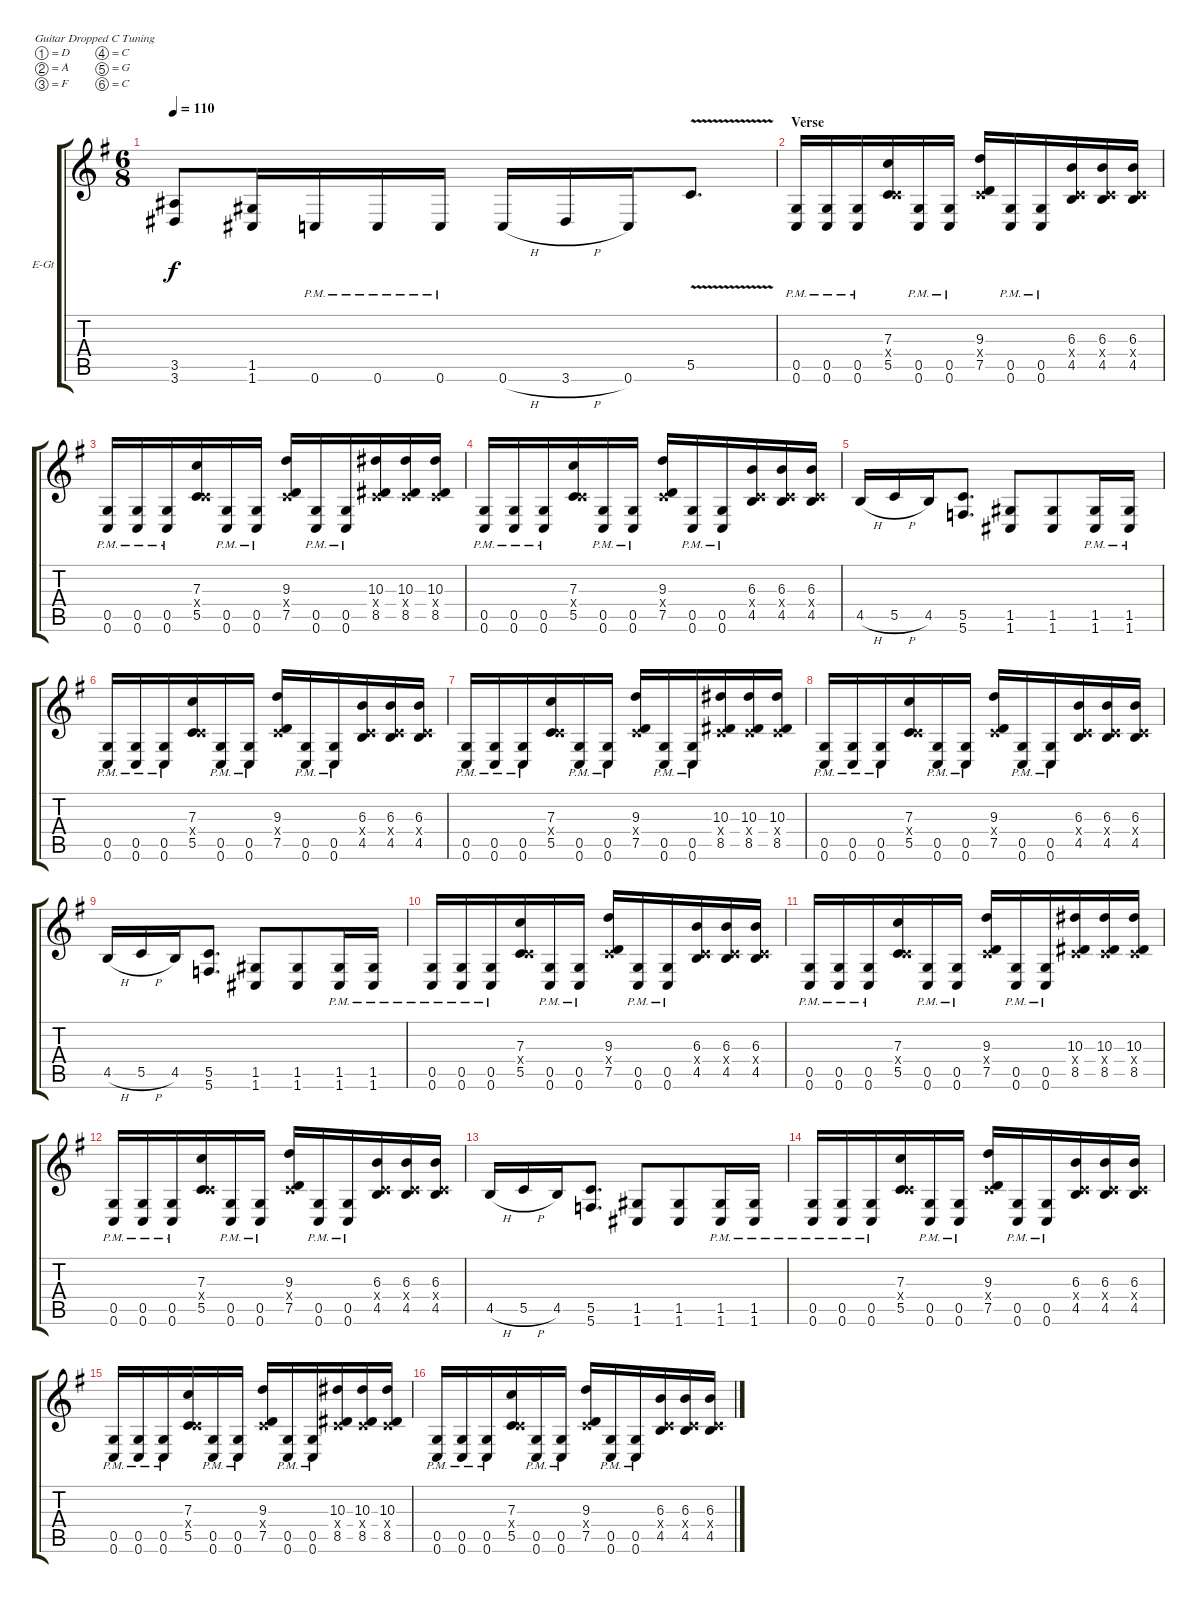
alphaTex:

\bracketExtendMode groupsimilarinstruments
\firstSystemTrackNameOrientation horizontal
\otherSystemsTrackNameOrientation horizontal
\track ("Electric Guitar 2" "E-Gt") {instrument distortionguitar}
\staff {score tabs}
\tuning (D4 A3 F3 C3 G2 C2)
\ts (6 8)
\tempo 110
\clef g2
\ks eminor
(3.6 3.5).8{dy f} (1.5 1.6).16 0.6{pm}.16 0.6{pm}.16 0.6{pm}.16 0.6{h}.16 3.6{h}.16 0.6.16 5.5{v}.8{d} |
\section ("" "Verse")
(0.6{pm} 0.5{pm}).16 (0.6{pm} 0.5{pm}).16 (0.6{pm} 0.5{pm}).16 (5.5 7.3 0.4{x}).16 (0.6{pm} 0.5{pm}).16 (0.6{pm} 0.5{pm}).16 (7.5 9.3 0.4{x}).16 (0.6{pm} 0.5{pm}).16 (0.6{pm} 0.5{pm}).16 (4.5 6.3 0.4{x}).16 (4.5 6.3 0.4{x}).16 (4.5 6.3 0.4{x}).16 |
(0.6{pm} 0.5{pm}).16 (0.6{pm} 0.5{pm}).16 (0.6{pm} 0.5{pm}).16 (5.5 7.3 0.4{x}).16 (0.6{pm} 0.5{pm}).16 (0.6{pm} 0.5{pm}).16 (7.5 9.3 0.4{x}).16 (0.6{pm} 0.5{pm}).16 (0.6{pm} 0.5{pm}).16 (8.5 10.3 0.4{x}).16 (8.5 10.3 0.4{x}).16 (8.5 10.3 0.4{x}).16 |
(0.6{pm} 0.5{pm}).16 (0.6{pm} 0.5{pm}).16 (0.6{pm} 0.5{pm}).16 (5.5 7.3 0.4{x}).16 (0.6{pm} 0.5{pm}).16 (0.6{pm} 0.5{pm}).16 (7.5 9.3 0.4{x}).16 (0.6{pm} 0.5{pm}).16 (0.6{pm} 0.5{pm}).16 (4.5 6.3 0.4{x}).16 (4.5 6.3 0.4{x}).16 (4.5 6.3 0.4{x}).16 |
4.5{h}.16 5.5{h}.16 4.5.16 (5.6 5.5).8{d} (1.6 1.5).8 (1.6 1.5).8 (1.5{pm} 1.6{pm}).16 (1.6{pm} 1.5{pm}).16 |
(0.6{pm} 0.5{pm}).16 (0.6{pm} 0.5{pm}).16 (0.6{pm} 0.5{pm}).16 (5.5 7.3 0.4{x}).16 (0.6{pm} 0.5{pm}).16 (0.6{pm} 0.5{pm}).16 (7.5 9.3 0.4{x}).16 (0.6{pm} 0.5{pm}).16 (0.6{pm} 0.5{pm}).16 (4.5 6.3 0.4{x}).16 (4.5 6.3 0.4{x}).16 (4.5 6.3 0.4{x}).16 |
(0.6{pm} 0.5{pm}).16 (0.6{pm} 0.5{pm}).16 (0.6{pm} 0.5{pm}).16 (5.5 7.3 0.4{x}).16 (0.6{pm} 0.5{pm}).16 (0.6{pm} 0.5{pm}).16 (7.5 9.3 0.4{x}).16 (0.6{pm} 0.5{pm}).16 (0.6{pm} 0.5{pm}).16 (8.5 10.3 0.4{x}).16 (8.5 10.3 0.4{x}).16 (8.5 10.3 0.4{x}).16 |
(0.6{pm} 0.5{pm}).16 (0.6{pm} 0.5{pm}).16 (0.6{pm} 0.5{pm}).16 (5.5 7.3 0.4{x}).16 (0.6{pm} 0.5{pm}).16 (0.6{pm} 0.5{pm}).16 (7.5 9.3 0.4{x}).16 (0.6{pm} 0.5{pm}).16 (0.6{pm} 0.5{pm}).16 (4.5 6.3 0.4{x}).16 (4.5 6.3 0.4{x}).16 (4.5 6.3 0.4{x}).16 |
4.5{h}.16 5.5{h}.16 4.5.16 (5.6 5.5).8{d} (1.6 1.5).8 (1.6 1.5).8 (1.5{pm} 1.6{pm}).16 (1.6{pm} 1.5{pm}).16 |
(0.6{pm} 0.5{pm}).16 (0.6{pm} 0.5{pm}).16 (0.6{pm} 0.5{pm}).16 (5.5 7.3 0.4{x}).16 (0.6{pm} 0.5{pm}).16 (0.6{pm} 0.5{pm}).16 (7.5 9.3 0.4{x}).16 (0.6{pm} 0.5{pm}).16 (0.6{pm} 0.5{pm}).16 (4.5 6.3 0.4{x}).16 (4.5 6.3 0.4{x}).16 (4.5 6.3 0.4{x}).16 |
(0.6{pm} 0.5{pm}).16 (0.6{pm} 0.5{pm}).16 (0.6{pm} 0.5{pm}).16 (5.5 7.3 0.4{x}).16 (0.6{pm} 0.5{pm}).16 (0.6{pm} 0.5{pm}).16 (7.5 9.3 0.4{x}).16 (0.6{pm} 0.5{pm}).16 (0.6{pm} 0.5{pm}).16 (8.5 10.3 0.4{x}).16 (8.5 10.3 0.4{x}).16 (8.5 10.3 0.4{x}).16 |
(0.6{pm} 0.5{pm}).16 (0.6{pm} 0.5{pm}).16 (0.6{pm} 0.5{pm}).16 (5.5 7.3 0.4{x}).16 (0.6{pm} 0.5{pm}).16 (0.6{pm} 0.5{pm}).16 (7.5 9.3 0.4{x}).16 (0.6{pm} 0.5{pm}).16 (0.6{pm} 0.5{pm}).16 (4.5 6.3 0.4{x}).16 (4.5 6.3 0.4{x}).16 (4.5 6.3 0.4{x}).16 |
4.5{h}.16 5.5{h}.16 4.5.16 (5.6 5.5).8{d} (1.6 1.5).8 (1.6 1.5).8 (1.5{pm} 1.6{pm}).16 (1.6{pm} 1.5{pm}).16 |
(0.6{pm} 0.5{pm}).16 (0.6{pm} 0.5{pm}).16 (0.6{pm} 0.5{pm}).16 (5.5 7.3 0.4{x}).16 (0.6{pm} 0.5{pm}).16 (0.6{pm} 0.5{pm}).16 (7.5 9.3 0.4{x}).16 (0.6{pm} 0.5{pm}).16 (0.6{pm} 0.5{pm}).16 (4.5 6.3 0.4{x}).16 (4.5 6.3 0.4{x}).16 (4.5 6.3 0.4{x}).16 |
(0.6{pm} 0.5{pm}).16 (0.6{pm} 0.5{pm}).16 (0.6{pm} 0.5{pm}).16 (5.5 7.3 0.4{x}).16 (0.6{pm} 0.5{pm}).16 (0.6{pm} 0.5{pm}).16 (7.5 9.3 0.4{x}).16 (0.6{pm} 0.5{pm}).16 (0.6{pm} 0.5{pm}).16 (8.5 10.3 0.4{x}).16 (8.5 10.3 0.4{x}).16 (8.5 10.3 0.4{x}).16 |
(0.6{pm} 0.5{pm}).16 (0.6{pm} 0.5{pm}).16 (0.6{pm} 0.5{pm}).16 (5.5 7.3 0.4{x}).16 (0.6{pm} 0.5{pm}).16 (0.6{pm} 0.5{pm}).16 (7.5 9.3 0.4{x}).16 (0.6{pm} 0.5{pm}).16 (0.6{pm} 0.5{pm}).16 (4.5 6.3 0.4{x}).16 (4.5 6.3 0.4{x}).16 (4.5 6.3 0.4{x}).16
